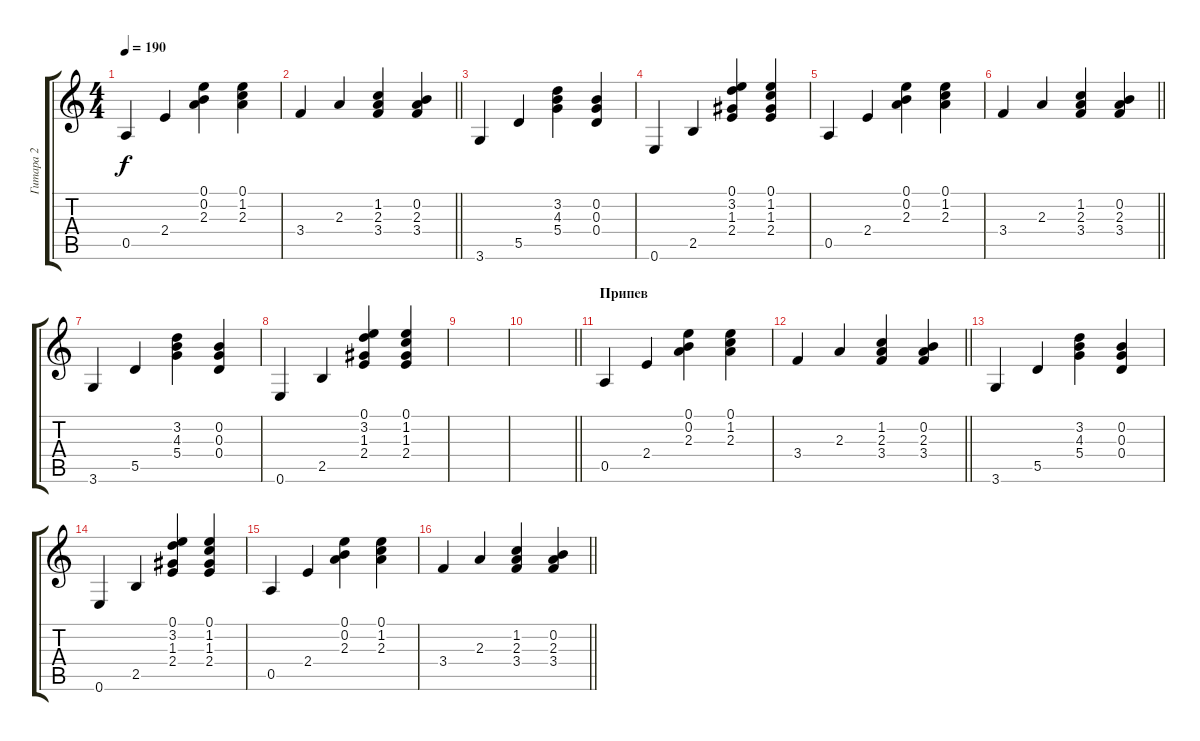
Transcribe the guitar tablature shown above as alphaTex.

\track ("Гитара 2" "Гитара 2") {instrument electricguitarjazz}
\staff {score tabs}
\tuning (E4 B3 G3 D3 A2 E2) {hide}
\ts (4 4)
\tempo 190
\clef g2
\ks c
0.5.4{dy f} 2.4.4 (0.1 0.2 2.3).4 (0.1 1.2 2.3).4 |
\barLineRight lightlight
3.4.4 2.3.4 (1.2 2.3 3.4).4 (0.2 2.3 3.4).4 |
3.6.4 5.5.4 (3.2 4.3 5.4).4 (0.2 0.3 0.4).4 |
0.6.4 2.5.4 (0.1 3.2 1.3 2.4).4 (0.1 1.2 1.3 2.4).4 |
0.5.4 2.4.4 (0.1 0.2 2.3).4 (0.1 1.2 2.3).4 |
\barLineRight lightlight
3.4.4 2.3.4 (1.2 2.3 3.4).4 (0.2 2.3 3.4).4 |
3.6.4 5.5.4 (3.2 4.3 5.4).4 (0.2 0.3 0.4).4 |
0.6.4 2.5.4 (0.1 3.2 1.3 2.4).4 (0.1 1.2 1.3 2.4).4 |
|
\barLineRight lightlight
|
\section ("" "Припев")
0.5.4 2.4.4 (0.1 0.2 2.3).4 (0.1 1.2 2.3).4 |
\barLineRight lightlight
3.4.4 2.3.4 (1.2 2.3 3.4).4 (0.2 2.3 3.4).4 |
3.6.4 5.5.4 (3.2 4.3 5.4).4 (0.2 0.3 0.4).4 |
0.6.4 2.5.4 (0.1 3.2 1.3 2.4).4 (0.1 1.2 1.3 2.4).4 |
0.5.4 2.4.4 (0.1 0.2 2.3).4 (0.1 1.2 2.3).4 |
\barLineRight lightlight
3.4.4 2.3.4 (1.2 2.3 3.4).4 (0.2 2.3 3.4).4
